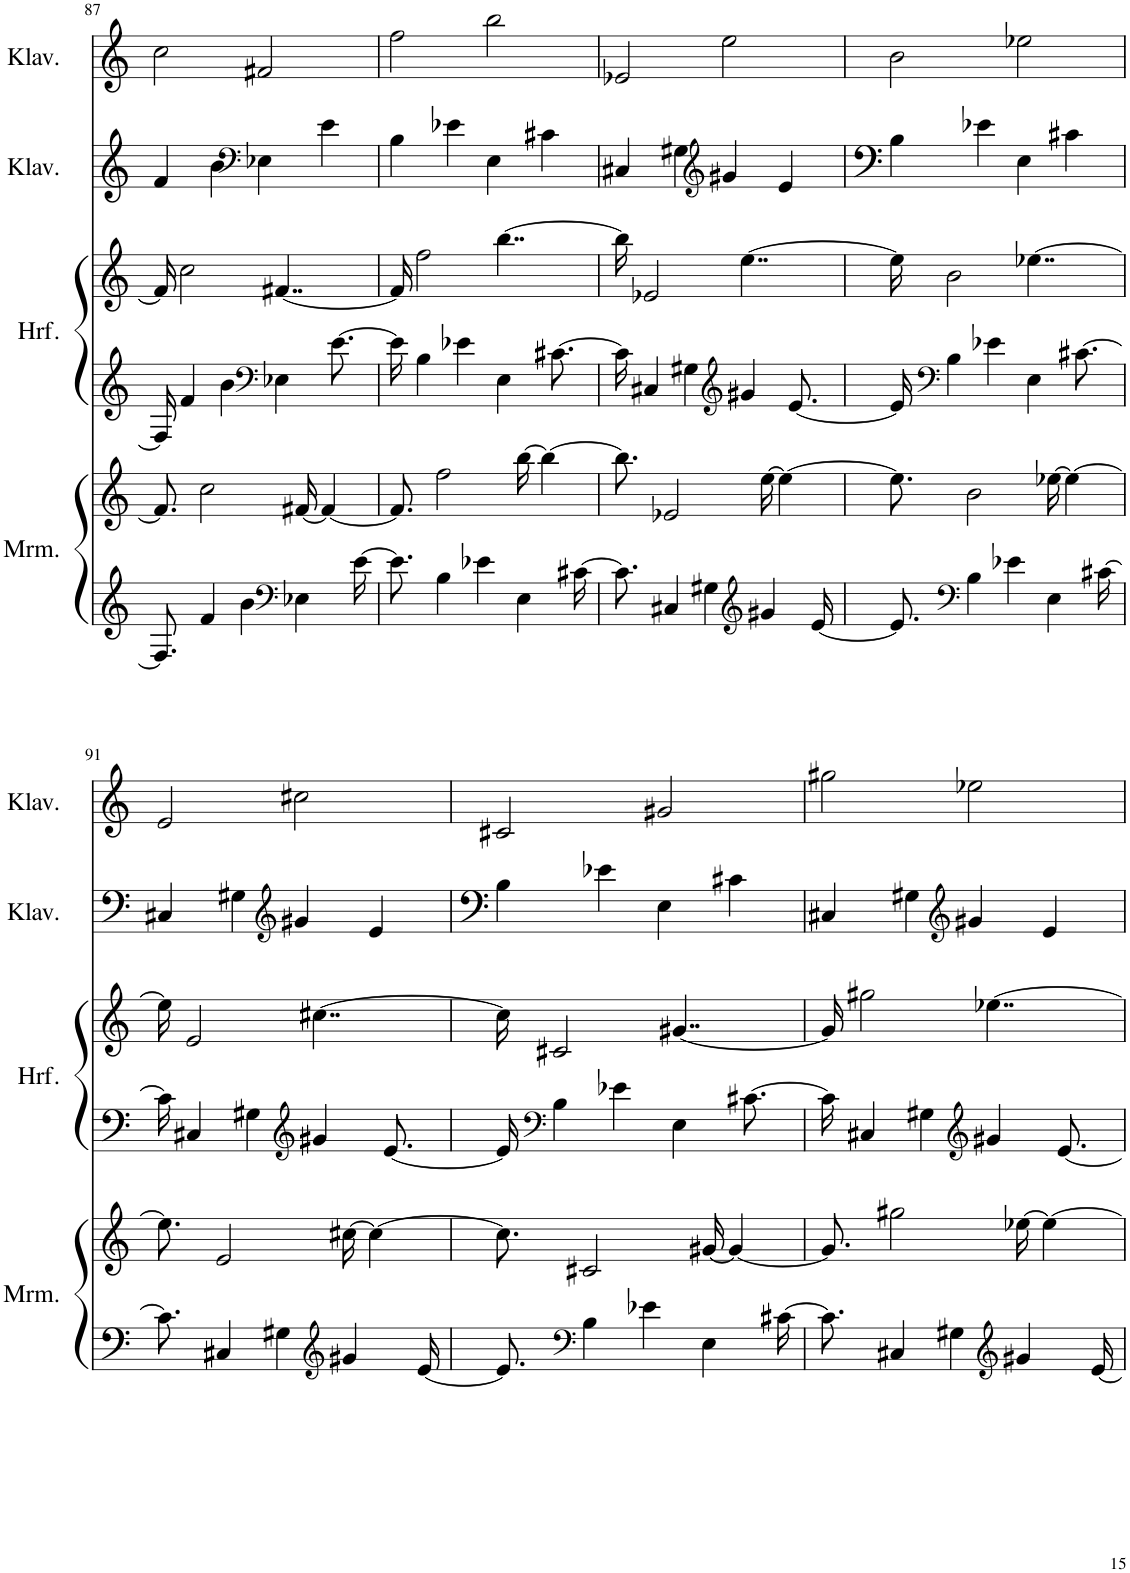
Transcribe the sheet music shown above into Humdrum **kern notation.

**kern	**kern	**kern	**kern	**kern	**kern
*part4	*part4	*part3	*part3	*part2	*part1
*staff6	*staff5	*staff4	*staff3	*staff2	*staff1
*I"Marimba	*	*I"Harfe	*	*I"Klavier	*I"Klavier
*I'Mrm.	*	*I'Hrf.	*	*I'Klav.	*I'Klav.
!!LO:PB:g=z
*clefG2	*clefG2	*clefG2	*clefG2	*clefG2	*clefG2
*k[]	*k[]	*k[]	*k[]	*k[]	*k[]
*M4/4	*M4/4	*M4/4	*M4/4	*M4/4	*M4/4
=87	=87	=87	=87	=87	=87
8.F#/]	8.f/]	16F#/]	16f/]	4f/	2cc\
.	.	4f/	2cc\	.	.
4f/	2cc\	.	.	.	.
.	.	.	.	4b\	.
.	.	4b\	.	.	.
4b\	.	.	.	.	.
*	*	*	*	*clefF4	*
.	.	.	.	4E-X\	2f#X/
*	*	*clefF4	*	*	*
.	.	4E-X\	[4..f#X/	.	.
*clefF4	*	*	*	*	*
4E-X\	[16f#X/	.	.	.	.
.	4f#/_	.	.	4e\	.
.	.	[8.e\	.	.	.
[16e\	.	.	.	.	.
=88	=88	=88	=88	=88	=88
8.e\]	8.f#/]	16e\]	16f#/]	4B\	2ff\
.	.	4B\	2ff\	.	.
4B\	2ff\	.	.	.	.
.	.	.	.	4e-X\	.
.	.	4e-X\	.	.	.
4e-X\	.	.	.	.	.
.	.	.	.	4E\	2bb\
.	.	4E\	[4..bb\	.	.
4E\	[16bb\	.	.	.	.
.	4bb\_	.	.	4c#X\	.
.	.	[8.c#X\	.	.	.
[16c#X\	.	.	.	.	.
=89	=89	=89	=89	=89	=89
8.c#\]	8.bb\]	16c#\]	16bb\]	4C#X/	2e-X/
.	.	4C#X/	2e-X/	.	.
4C#X/	2e-X/	.	.	.	.
.	.	.	.	4G#X\	.
.	.	4G#X\	.	.	.
4G#X\	.	.	.	.	.
*	*	*	*	*clefG2	*
.	.	.	.	4g#X/	2ee\
*	*	*clefG2	*	*	*
.	.	4g#X/	[4..ee\	.	.
*clefG2	*	*	*	*	*
4g#X/	[16ee\	.	.	.	.
.	4ee\_	.	.	4e/	.
.	.	[8.e/	.	.	.
[16e/	.	.	.	.	.
=90	=90	=90	=90	=90	=90
8.e/]	8.ee\]	16e/]	16ee\]	4B\	2b\
*	*	*clefF4	*	*	*
.	.	4B\	2b\	.	.
*clefF4	*	*	*	*	*
4B\	2b\	.	.	.	.
.	.	.	.	4e-X\	.
.	.	4e-X\	.	.	.
4e-X\	.	.	.	.	.
.	.	.	.	4E\	2ee-X\
.	.	4E\	[4..ee-X\	.	.
4E\	[16ee-X\	.	.	.	.
.	4ee-\_	.	.	4c#X\	.
.	.	[8.c#X\	.	.	.
[16c#X\	.	.	.	.	.
!!LO:LB:g=z
=91	=91	=91	=91	=91	=91
8.c#\]	8.ee-\]	16c#\]	16ee-\]	4C#X/	2e/
.	.	4C#X/	2e/	.	.
4C#X/	2e/	.	.	.	.
.	.	.	.	4G#X\	.
.	.	4G#X\	.	.	.
4G#X\	.	.	.	.	.
*	*	*	*	*clefG2	*
.	.	.	.	4g#X/	2cc#X\
*	*	*clefG2	*	*	*
.	.	4g#X/	[4..cc#X\	.	.
*clefG2	*	*	*	*	*
4g#X/	[16cc#X\	.	.	.	.
.	4cc#\_	.	.	4e/	.
.	.	[8.e/	.	.	.
[16e/	.	.	.	.	.
=92	=92	=92	=92	=92	=92
8.e/]	8.cc#\]	16e/]	16cc#\]	4B\	2c#X/
*	*	*clefF4	*	*	*
.	.	4B\	2c#X/	.	.
*clefF4	*	*	*	*	*
4B\	2c#X/	.	.	.	.
.	.	.	.	4e-X\	.
.	.	4e-X\	.	.	.
4e-X\	.	.	.	.	.
.	.	.	.	4E\	2g#X/
.	.	4E\	[4..g#X/	.	.
4E\	[16g#X/	.	.	.	.
.	4g#/_	.	.	4c#X\	.
.	.	[8.c#X\	.	.	.
[16c#X\	.	.	.	.	.
=93	=93	=93	=93	=93	=93
8.c#\]	8.g#/]	16c#\]	16g#/]	4C#X/	2gg#X\
.	.	4C#X/	2gg#X\	.	.
4C#X/	2gg#X\	.	.	.	.
.	.	.	.	4G#X\	.
.	.	4G#X\	.	.	.
4G#X\	.	.	.	.	.
*	*	*	*	*clefG2	*
.	.	.	.	4g#X/	2ee-X\
*	*	*clefG2	*	*	*
.	.	4g#X/	[4..ee-X\	.	.
*clefG2	*	*	*	*	*
4g#X/	[16ee-X\	.	.	.	.
.	4ee-\_	.	.	4e/	.
.	.	[8.e/	.	.	.
[16e/	.	.	.	.	.
=	=	=	=	=	=
*-	*-	*-	*-	*-	*-
